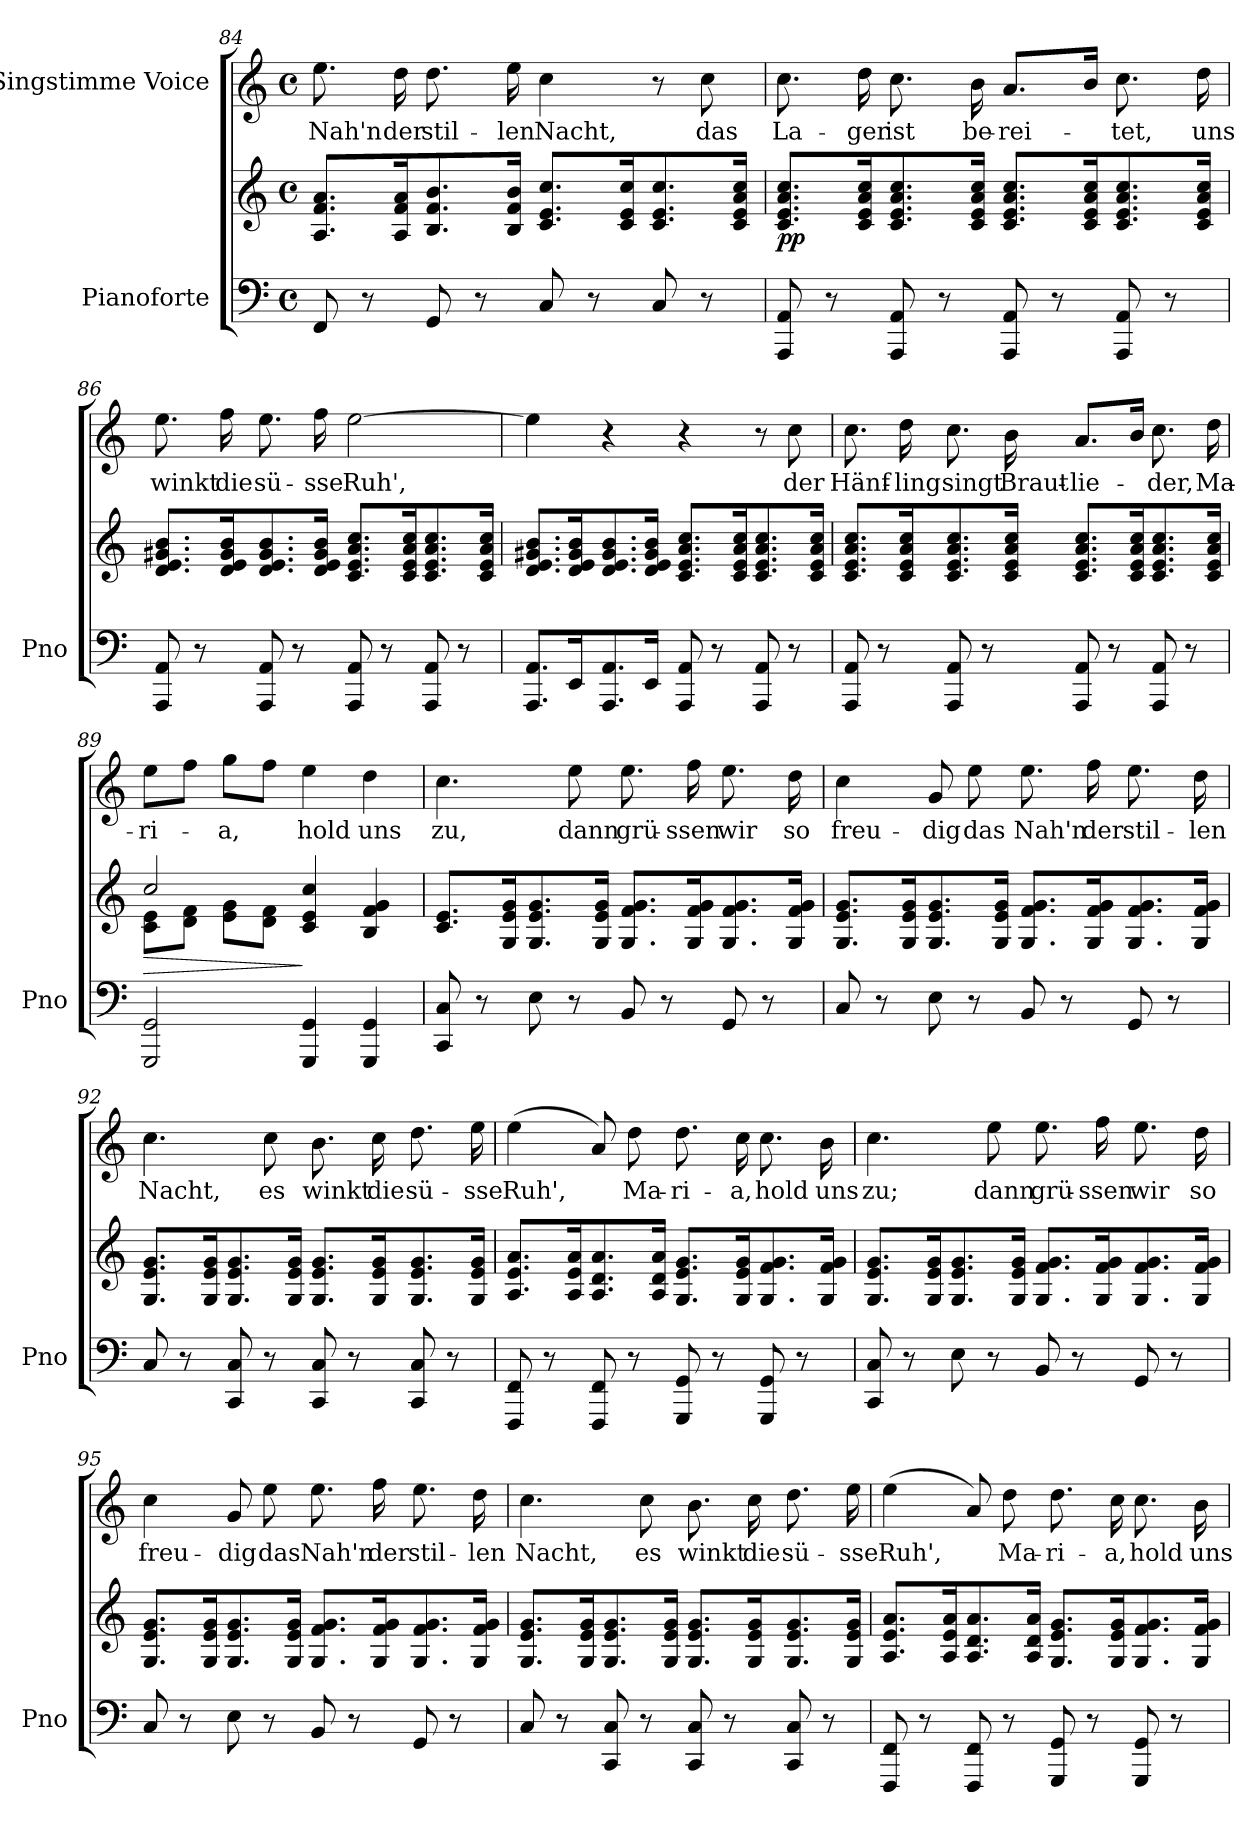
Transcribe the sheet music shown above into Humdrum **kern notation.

**kern	**kern	**dynam	**kern	**text
*part2	*part2	*part2	*part1	*part1
*staff3	*staff2	*staff2/3	*staff1	*staff1
*I"Pianoforte	*	*	*I"Singstimme Voice	*
*I'Pno	*	*	*	*
*clefF4	*clefG2	*	*clefG2	*
*k[]	*k[]	*	*k[]	*
*M4/4	*M4/4	*	*M4/4	*
*met(c)	*met(c)	*	*met(c)	*
=84	=84	=84	=84	=84
8FF/	8.A/ 8.f/ 8.a/L	.	8.ee\	Nah'n
8r	.	.	.	.
.	16A/ 16f/ 16a/K	.	16dd\	der
8GG/	8.B/ 8.f/ 8.b/	.	8.dd\	stil-
8r	.	.	.	.
.	16B/ 16f/ 16b/Jk	.	16ee\	-len
8C/	8.c/ 8.e/ 8.cc/L	.	4cc\	Nacht,
8r	.	.	.	.
.	16c/ 16e/ 16cc/K	.	.	.
8C/	8.c/ 8.e/ 8.cc/	.	8r	.
8r	.	.	8cc\	das
.	16c/ 16e/ 16a/ 16cc/Jk	.	.	.
=85	=85	=85	=85	=85
!	!	!LO:DY:b	!	!
8AAA/ 8AA/	8.c/ 8.e/ 8.a/ 8.cc/L	pp	8.cc\	La-
8r	.	.	.	.
.	16c/ 16e/ 16a/ 16cc/K	.	16dd\	-ger
8AAA/ 8AA/	8.c/ 8.e/ 8.a/ 8.cc/	.	8.cc\	ist
8r	.	.	.	.
.	16c/ 16e/ 16a/ 16cc/Jk	.	16b\	be-
8AAA/ 8AA/	8.c/ 8.e/ 8.a/ 8.cc/L	.	8.a/L	-rei-
8r	.	.	.	.
.	16c/ 16e/ 16a/ 16cc/K	.	16b/Jk	.
8AAA/ 8AA/	8.c/ 8.e/ 8.a/ 8.cc/	.	8.cc\	-tet,
8r	.	.	.	.
.	16c/ 16e/ 16a/ 16cc/Jk	.	16dd\	uns
=86	=86	=86	=86	=86
8AAA/ 8AA/	8.d/ 8.e/ 8.g#X/ 8.b/L	.	8.ee\	winkt
8r	.	.	.	.
.	16d/ 16e/ 16g#/ 16b/K	.	16ff\	die
8AAA/ 8AA/	8.d/ 8.e/ 8.g#/ 8.b/	.	8.ee\	sü-
8r	.	.	.	.
.	16d/ 16e/ 16g#/ 16b/Jk	.	16ff\	-sse
8AAA/ 8AA/	8.c/ 8.e/ 8.a/ 8.cc/L	.	[2ee\	Ruh',
8r	.	.	.	.
.	16c/ 16e/ 16a/ 16cc/K	.	.	.
8AAA/ 8AA/	8.c/ 8.e/ 8.a/ 8.cc/	.	.	.
8r	.	.	.	.
.	16c/ 16e/ 16a/ 16cc/Jk	.	.	.
=87	=87	=87	=87	=87
8.AAA/ 8.AA/L	8.d/ 8.e/ 8.g#X/ 8.b/L	.	4ee\]	.
16EE/K	16d/ 16e/ 16g#/ 16b/K	.	.	.
8.AAA/ 8.AA/	8.d/ 8.e/ 8.g#/ 8.b/	.	4r	.
16EE/Jk	16d/ 16e/ 16g#/ 16b/Jk	.	.	.
8AAA/ 8AA/	8.c/ 8.e/ 8.a/ 8.cc/L	.	4r	.
8r	.	.	.	.
.	16c/ 16e/ 16a/ 16cc/K	.	.	.
8AAA/ 8AA/	8.c/ 8.e/ 8.a/ 8.cc/	.	8r	.
8r	.	.	8cc\	der
.	16c/ 16e/ 16a/ 16cc/Jk	.	.	.
=88	=88	=88	=88	=88
8AAA/ 8AA/	8.c/ 8.e/ 8.a/ 8.cc/L	.	8.cc\	Hänf-
8r	.	.	.	.
.	16c/ 16e/ 16a/ 16cc/K	.	16dd\	-ling
8AAA/ 8AA/	8.c/ 8.e/ 8.a/ 8.cc/	.	8.cc\	singt
8r	.	.	.	.
.	16c/ 16e/ 16a/ 16cc/Jk	.	16b\	Braut-
8AAA/ 8AA/	8.c/ 8.e/ 8.a/ 8.cc/L	.	8.a/L	-lie-
8r	.	.	.	.
.	16c/ 16e/ 16a/ 16cc/K	.	16b/Jk	.
8AAA/ 8AA/	8.c/ 8.e/ 8.a/ 8.cc/	.	8.cc\	-der,
8r	.	.	.	.
.	16c/ 16e/ 16a/ 16cc/Jk	.	16dd\	Ma-
=89	=89	=89	=89	=89
!	!	!LO:HP:b	!	!
*	*^	*	*	*
2GGG/ 2GG/	2cc/	8c\ 8e\L	>	8ee\L	-ri-
.	.	8d\ 8f\J	.	8ff\J	.
.	.	8e\ 8g\L	.	8gg\L	-a,
.	.	8d\ 8f\J	.	8ff\J	.
4GGG/ 4GG/	4c/ 4e/ 4cc/	2ryy	]	4ee\	hold
4GGG/ 4GG/	4B/ 4f/ 4g/	.	.	4dd\	uns
*	*v	*v	*	*	*
=90	=90	=90	=90	=90
8CC/ 8C/	8.c/ 8.e/L	.	4.cc\	zu,
8r	.	.	.	.
.	16G/ 16e/ 16g/K	.	.	.
8E\	8.G/ 8.e/ 8.g/	.	.	.
8r	.	.	8ee\	dann
.	16G/ 16e/ 16g/Jk	.	.	.
8BB/	8.G/ 8.f/ 8.g/L	.	8.ee\	grü-
8r	.	.	.	.
.	16G/ 16f/ 16g/K	.	16ff\	-ssen
8GG/	8.G/ 8.f/ 8.g/	.	8.ee\	wir
8r	.	.	.	.
.	16G/ 16f/ 16g/Jk	.	16dd\	so
=91	=91	=91	=91	=91
8C/	8.G/ 8.e/ 8.g/L	.	4cc\	freu-
8r	.	.	.	.
.	16G/ 16e/ 16g/K	.	.	.
8E\	8.G/ 8.e/ 8.g/	.	8g/	-dig
8r	.	.	8ee\	das
.	16G/ 16e/ 16g/Jk	.	.	.
8BB/	8.G/ 8.f/ 8.g/L	.	8.ee\	Nah'n
8r	.	.	.	.
.	16G/ 16f/ 16g/K	.	16ff\	der
8GG/	8.G/ 8.f/ 8.g/	.	8.ee\	stil-
8r	.	.	.	.
.	16G/ 16f/ 16g/Jk	.	16dd\	-len
=92	=92	=92	=92	=92
8C/	8.G/ 8.e/ 8.g/L	.	4.cc\	Nacht,
8r	.	.	.	.
.	16G/ 16e/ 16g/K	.	.	.
8CC/ 8C/	8.G/ 8.e/ 8.g/	.	.	.
8r	.	.	8cc\	es
.	16G/ 16e/ 16g/Jk	.	.	.
8CC/ 8C/	8.G/ 8.e/ 8.g/L	.	8.b\	winkt
8r	.	.	.	.
.	16G/ 16e/ 16g/K	.	16cc\	die
8CC/ 8C/	8.G/ 8.e/ 8.g/	.	8.dd\	sü-
8r	.	.	.	.
.	16G/ 16e/ 16g/Jk	.	16ee\	-sse
=93	=93	=93	=93	=93
8FFF/ 8FF/	8.A/ 8.e/ 8.a/L	.	(4ee\	Ruh',
8r	.	.	.	.
.	16A/ 16e/ 16a/K	.	.	.
8FFF/ 8FF/	8.A/ 8.d/ 8.a/	.	8a/)	.
8r	.	.	8dd\	Ma-
.	16A/ 16d/ 16a/Jk	.	.	.
8GGG/ 8GG/	8.G/ 8.e/ 8.g/L	.	8.dd\	-ri-
8r	.	.	.	.
.	16G/ 16e/ 16g/K	.	16cc\	-a,
8GGG/ 8GG/	8.G/ 8.f/ 8.g/	.	8.cc\	hold
8r	.	.	.	.
.	16G/ 16f/ 16g/Jk	.	16b\	uns
=94	=94	=94	=94	=94
8CC/ 8C/	8.G/ 8.e/ 8.g/L	.	4.cc\	zu;
8r	.	.	.	.
.	16G/ 16e/ 16g/K	.	.	.
8E\	8.G/ 8.e/ 8.g/	.	.	.
8r	.	.	8ee\	dann
.	16G/ 16e/ 16g/Jk	.	.	.
8BB/	8.G/ 8.f/ 8.g/L	.	8.ee\	grü-
8r	.	.	.	.
.	16G/ 16f/ 16g/K	.	16ff\	-ssen
8GG/	8.G/ 8.f/ 8.g/	.	8.ee\	wir
8r	.	.	.	.
.	16G/ 16f/ 16g/Jk	.	16dd\	so
=95	=95	=95	=95	=95
8C/	8.G/ 8.e/ 8.g/L	.	4cc\	freu-
8r	.	.	.	.
.	16G/ 16e/ 16g/K	.	.	.
8E\	8.G/ 8.e/ 8.g/	.	8g/	-dig
8r	.	.	8ee\	das
.	16G/ 16e/ 16g/Jk	.	.	.
8BB/	8.G/ 8.f/ 8.g/L	.	8.ee\	Nah'n
8r	.	.	.	.
.	16G/ 16f/ 16g/K	.	16ff\	der
8GG/	8.G/ 8.f/ 8.g/	.	8.ee\	stil-
8r	.	.	.	.
.	16G/ 16f/ 16g/Jk	.	16dd\	-len
=96	=96	=96	=96	=96
8C/	8.G/ 8.e/ 8.g/L	.	4.cc\	Nacht,
8r	.	.	.	.
.	16G/ 16e/ 16g/K	.	.	.
8CC/ 8C/	8.G/ 8.e/ 8.g/	.	.	.
8r	.	.	8cc\	es
.	16G/ 16e/ 16g/Jk	.	.	.
8CC/ 8C/	8.G/ 8.e/ 8.g/L	.	8.b\	winkt
8r	.	.	.	.
.	16G/ 16e/ 16g/K	.	16cc\	die
8CC/ 8C/	8.G/ 8.e/ 8.g/	.	8.dd\	sü-
8r	.	.	.	.
.	16G/ 16e/ 16g/Jk	.	16ee\	-sse
=97	=97	=97	=97	=97
8FFF/ 8FF/	8.A/ 8.e/ 8.a/L	.	(4ee\	Ruh',
8r	.	.	.	.
.	16A/ 16e/ 16a/K	.	.	.
8FFF/ 8FF/	8.A/ 8.d/ 8.a/	.	8a/)	.
8r	.	.	8dd\	Ma-
.	16A/ 16d/ 16a/Jk	.	.	.
8GGG/ 8GG/	8.G/ 8.e/ 8.g/L	.	8.dd\	-ri-
8r	.	.	.	.
.	16G/ 16e/ 16g/K	.	16cc\	-a,
8GGG/ 8GG/	8.G/ 8.f/ 8.g/	.	8.cc\	hold
8r	.	.	.	.
.	16G/ 16f/ 16g/Jk	.	16b\	uns
=	=	=	=	=
*-	*-	*-	*-	*-
